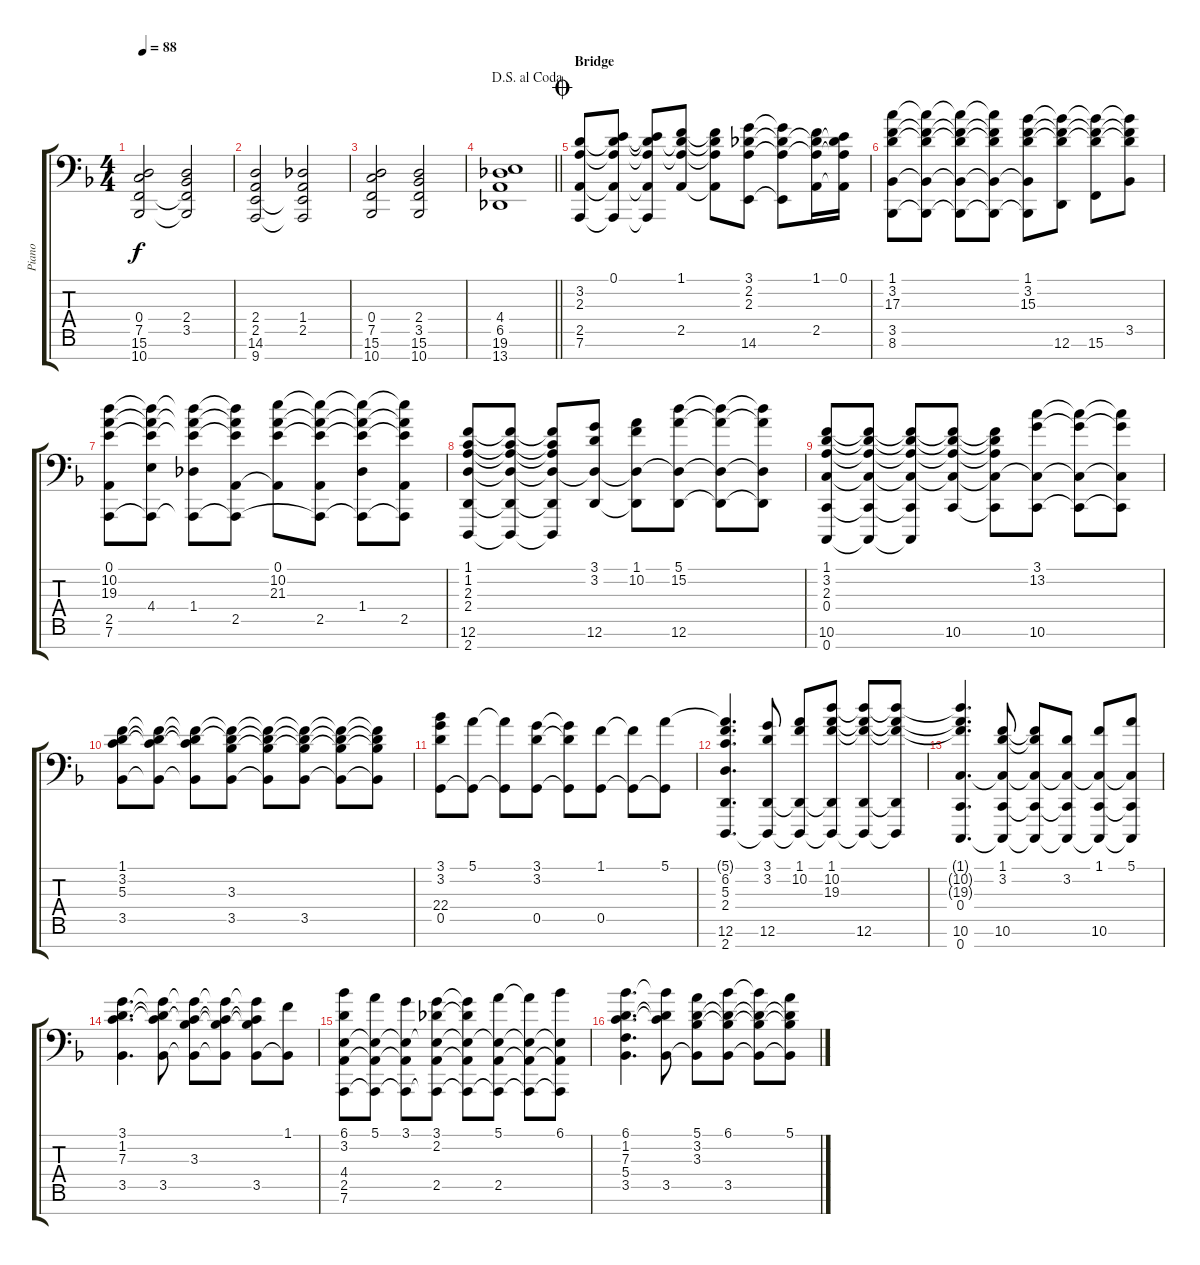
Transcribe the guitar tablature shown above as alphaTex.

\track ("Piano" "Piano") {instrument acousticgrandpiano}
\staff {score tabs}
\tuning (E4 B3 G3 C3 G2 D1 C1) {hide}
\ts (4 4)
\tempo 88
\clef f4
\ks f
(0.4 7.5 15.6 10.7).2{dy f} (2.4 3.5 15.6{t} 10.7{t}).2 |
(2.4 2.5 14.6 9.7).2 (1.4 2.5 14.6{t} 9.7{t}).2 |
(0.4 7.5 15.6 10.7).2 (2.4 3.5 15.6 10.7).2 |
\jump dalsegnoalcoda
\barLineRight lightlight
(4.4 6.5 19.6 13.7).1 |
\section ("" "Bridge")
\jump coda
(3.2 2.3 2.5 7.6).8 (0.1 3.2{t} 2.3{t} 2.5{t} 7.6{t}).8 (0.1{t} 3.2{t} 2.3{t} 2.5{t} 7.6{t}).8 (1.1 3.2{t} 2.3{t} 2.5).8 (1.1{t} 3.2{t} 2.3{t} 2.5{t}).8 (3.1 2.2 2.3 14.6).8 (3.1{t} 2.2{t} 2.3{t} 14.6{t}).8 (1.1 2.2{t} 2.3{t} 2.5).16 (0.1 2.2{t} 2.3{t} 2.5{t}).16 |
(1.1 3.2 17.3 3.5 8.6).8 (1.1{t} 3.2{t} 17.3{t} 3.5{t} 8.6{t}).8 (1.1{t} 3.2{t} 17.3{t} 3.5{t} 8.6{t}).8 (1.1{t} 3.2{t} 17.3{t} 3.5{t} 8.6{t}).8 (1.1 3.2 15.3 3.5{t} 8.6{t}).8 (1.1{t} 3.2{t} 15.3{t} 12.6).8 (1.1{t} 3.2{t} 15.3{t} 15.6).8 (1.1{t} 3.2{t} 15.3{t} 3.5).8 |
(0.1 10.2 19.3 2.5 7.6).8 (0.1{t} 10.2{t} 19.3{t} 4.4 7.6{t}).8 (0.1{t} 10.2{t} 19.3{t} 1.4 7.6{t}).8 (0.1{t} 10.2{t} 19.3{t} 2.5 7.6{t}).8 (0.1 10.2 21.3 2.5{t}).8 (0.1{t} 10.2{t} 21.3{t} 2.5 7.6{t}).8 (0.1{t} 10.2{t} 21.3{t} 1.4 7.6{t}).8 (0.1{t} 10.2{t} 21.3{t} 2.5 7.6{t}).8 |
(1.1 1.2 2.3 2.4 12.6 2.7).8 (1.1{t} 1.2{t} 2.3{t} 2.4{t} 12.6{t} 2.7{t}).8 (1.1{t} 1.2{t} 2.3{t} 2.4{t} 12.6{t} 2.7{t}).8 (3.1 3.2 2.4{t} 12.6).8 (1.1 10.2 2.4{t} 12.6{t}).8 (5.1 15.2 2.4{t} 12.6).8 (5.1{t} 15.2{t} 2.4{t} 12.6{t}).8 (5.1{t} 15.2{t} 2.4{t} 12.6{t}).8 |
(1.1 3.2 2.3 0.4 10.6 0.7).8 (1.1{t} 3.2{t} 2.3{t} 0.4{t} 10.6{t} 0.7{t}).8 (1.1{t} 3.2{t} 2.3{t} 0.4{t} 10.6{t} 0.7{t}).8 (1.1{t} 3.2{t} 2.3{t} 0.4{t} 10.6).8 (1.1{t} 3.2{t} 2.3{t} 0.4{t} 10.6{t}).8 (3.1 13.2 0.4{t} 10.6).8 (3.1{t} 13.2{t} 0.4{t} 10.6{t}).8 (3.1{t} 13.2{t} 0.4{t} 10.6{t}).8 |
(1.1 3.2 5.3 3.5).8 (1.1{t} 3.2{t} 5.3{t} 3.5{t}).8 (1.1{t} 3.2{t} 5.3{t} 3.5{t}).8 (1.1{t} 3.2{t} 3.3 3.5).8 (1.1{t} 3.2{t} 3.3{t} 3.5{t}).8 (1.1{t} 3.2{t} 3.3{t} 3.5).8 (1.1{t} 3.2{t} 3.3{t} 3.5{t}).8 (1.1{t} 3.2{t} 3.3{t} 3.5{t}).8 |
(3.1 3.2 22.4 0.5).8 (5.1 0.5{t}).8 (5.1{t} 0.5{t}).8 (3.1 3.2 0.5).8 (3.1{t} 3.2{t} 0.5{t}).8 (1.1 0.5).8 (1.1{t} 0.5{t}).8 (5.1 0.5{t}).8 |
(5.1{t} 6.2 5.3 2.4 12.6 2.7).4{d} (3.1 3.2 12.6 2.7{t}).8 (1.1 10.2 12.6{t} 2.7{t}).8 (1.1 10.2 19.3 12.6{t} 2.7{t}).8 (1.1{t} 10.2{t} 19.3{t} 12.6 2.7{t}).8 (1.1{t} 10.2{t} 19.3{t} 12.6{t} 2.7{t}).8 |
(1.1{t} 10.2{t} 19.3{t} 0.4 10.6 0.7).4{d} (1.1 3.2 0.4{t} 10.6 0.7{t}).8 (1.1{t} 3.2{t} 0.4{t} 10.6{t} 0.7{t}).8 (3.2 0.4{t} 10.6{t} 0.7{t}).8 (1.1 0.4{t} 10.6 0.7{t}).8 (5.1 0.4{t} 10.6{t} 0.7{t}).8 |
(3.1 1.2 7.3 3.5).4{d} (3.1{t} 1.2{t} 7.3{t} 3.5).8 (3.1{t} 1.2{t} 3.3 3.5{t}).8 (3.1{t} 1.2{t} 3.3{t} 3.5{t}).8 (3.1{t} 1.2{t} 3.3{t} 3.5).8 (1.1 3.5{t}).8 |
(6.1 3.2 4.4 2.5 7.6).8 (5.1 4.4{t} 2.5{t} 7.6{t}).8 (3.1 4.4{t} 2.5{t} 7.6{t}).8 (3.1 2.2 4.4{t} 2.5 7.6{t}).8 (3.1{t} 2.2{t} 4.4{t} 2.5{t} 7.6{t}).8 (5.1 4.4{t} 2.5 7.6{t}).8 (5.1{t} 4.4{t} 2.5{t} 7.6{t}).8 (6.1 4.4{t} 2.5{t} 7.6{t}).8 |
(6.1 1.2 7.3 5.4 3.5).4{d} (6.1{t} 1.2{t} 7.3{t} 3.5).8 (5.1 3.2 3.3 3.5{t}).8 (6.1 3.2{t} 3.3{t} 3.5).8 (6.1{t} 3.2{t} 3.3{t} 3.5{t}).8 (5.1 3.2{t} 3.3{t} 3.5{t}).8
